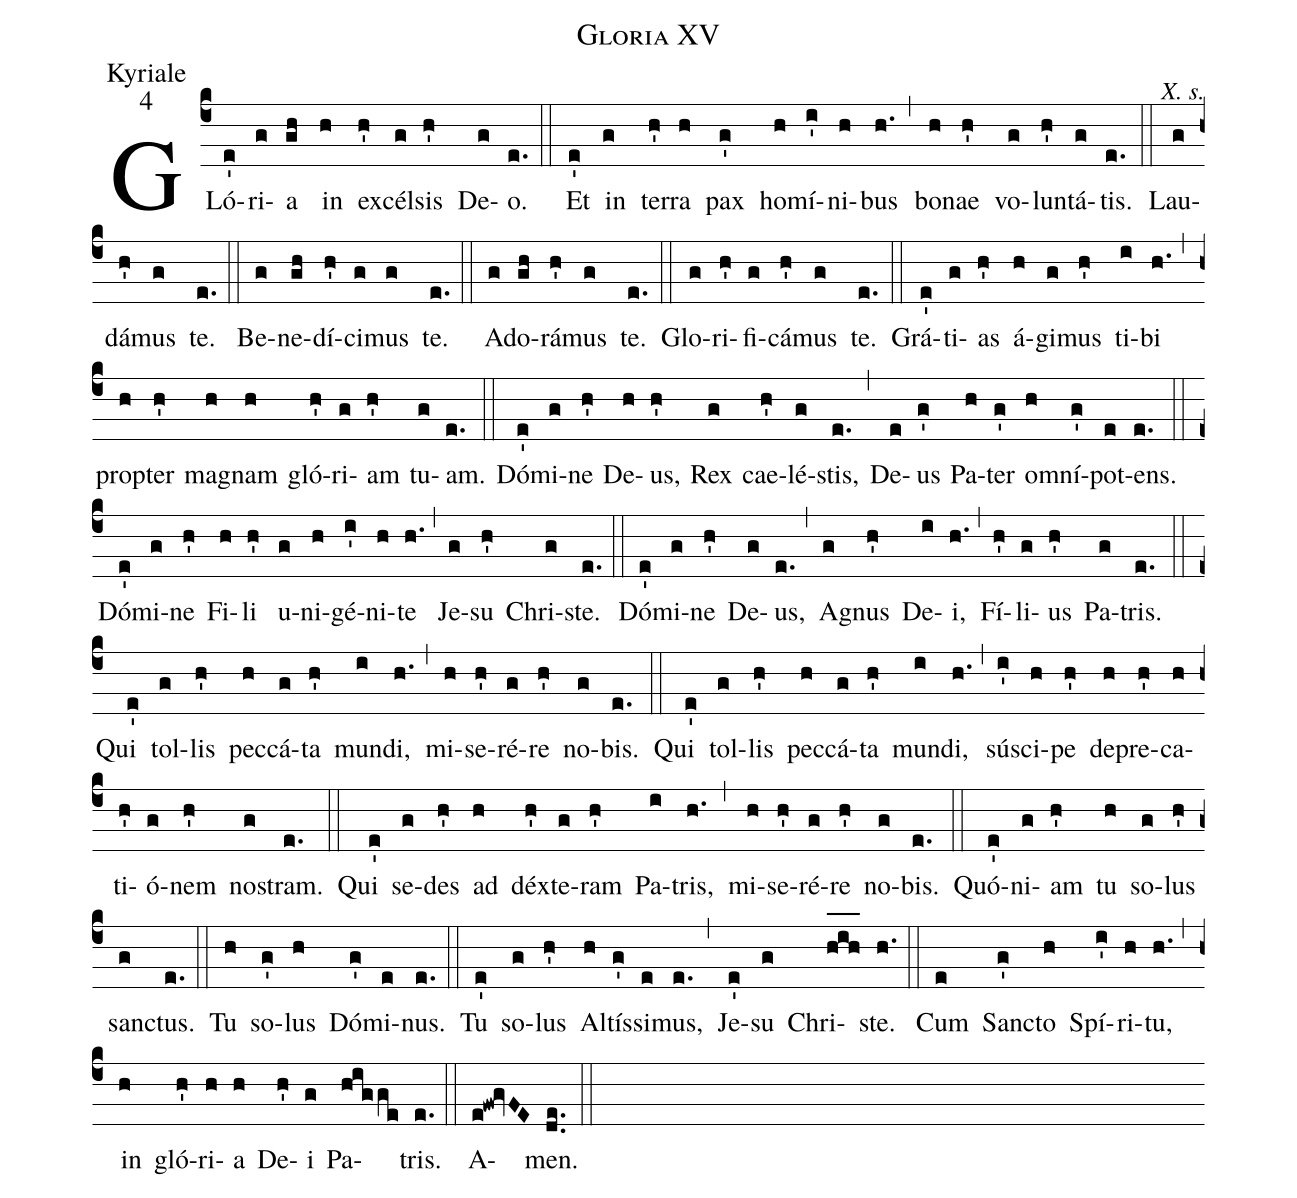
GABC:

name:Gloria XV;
office-part:Kyriale;
mode:4;
commentary:X. s.;
%%
(c4) GLó(e')ri(g)a(gh) in(h) ex(h')cél(g)sis(h') De(g)o.(e.) (::) Et(e') in(g) ter(h')ra(h) pax(g') ho(h)mí(i')ni(h)bus(h.) (,) bo(h)nae(h') vo(g)lun(h')tá(g)tis.(e.) (::) Lau(g)dá(h')mus(g) te.(e.) (::) Be(g)ne(gh)dí(h')ci(g)mus(g) te.(e.) (::) Ad(g)o(gh)rá(h')mus(g) te.(e.) (::) Glo(g)ri(h')fi(g)cá(h')mus(g) te.(e.) (::) Grá(e')ti(g)as(h') á(h)gi(g)mus(h') ti(i)bi(h.) (,) pro(h)pter(h') ma(h)gnam(h) gló(h')ri(g)am(h') tu(g)am.(e.) (::) Dó(e')mi(g)ne(h') De(h)us,(h') Rex(g) cae(h')lé(g)stis,(e.) (,) De(e)us(g') Pa(h)ter(g') o(h)mní(g')pot(e)ens.(e.) (::) Dó(e')mi(g)ne(h') Fi(h)li(h') u(g)ni(h)gé(i')ni(h)te(h.) (,) Je(g)su(h') Chri(g)ste.(e.) (::) Dó(e')mi(g)ne(h') De(g)us,(e.) (,) A(g)gnus(h') De(i)i,(h.) (,) Fí(h')li(g)us(h') Pa(g)tris.(e.) (::) Qui(e') tol(g)lis(h') pec(h)cá(g)ta(h') mun(i)di,(h.) (,) mi(h)se(h')ré(g)re(h') no(g)bis.(e.) (::) Qui(e') tol(g)lis(h') pec(h)cá(g)ta(h') mun(i)di,(h.) (,) sús(i')ci(h)pe(h') de(h)pre(h')ca(h)ti(h')ó(g)nem(h') no(g)stram.(e.) (::) Qui(e') se(g)des(h') ad(h) déx(h')te(g)ram(h') Pa(i)tris,(h.) (,) mi(h)se(h')ré(g)re(h') no(g)bis.(e.) (::) Quó(e')ni(g)am(h') tu(h) so(g)lus(h') san(g)ctus.(e.) (::) Tu(h) so(g')lus(h) Dó(g')mi(e)nus.(e.) (::) Tu(e') so(g)lus(h') Al(h)tís(g')si(e)mus,(e.) (,) Je(e')su(g) Chri(h_[oh:h]i_[oh:h]h_[oh:h])ste.(h.) (::) Cum(e) San(g')cto(h) Spí(i')ri(h)tu,(h.) (,) in(h) gló(h')ri(h)a(h) De(h')i(g) Pa(higge)tris.(e.) (::) A(e!fw!gvFE)men.(de..) (::)
